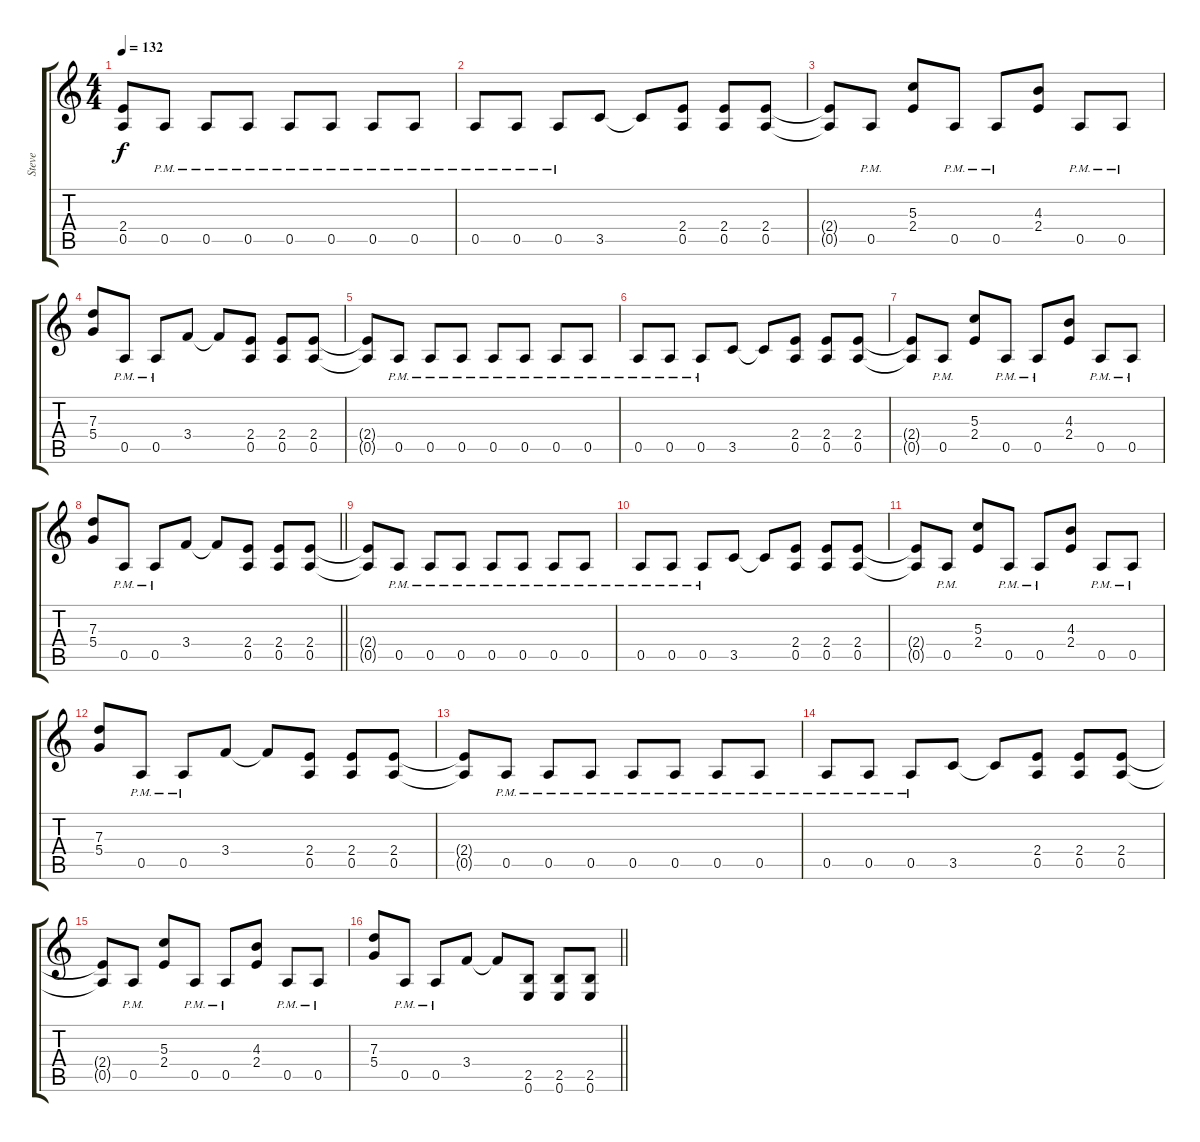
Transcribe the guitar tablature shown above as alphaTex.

\track ("Steve" "Steve") {instrument distortionguitar}
\staff {score tabs}
\tuning (E4 B3 G3 D3 A2 E2) {hide}
\ts (4 4)
\tempo 132
\clef g2
\ks aminor
(2.4{t} 0.5{t}).8{dy f} 0.5{pm}.8 0.5{pm}.8 0.5{pm}.8 0.5{pm}.8 0.5{pm}.8 0.5{pm}.8 0.5{pm}.8 |
0.5{pm}.8 0.5{pm}.8 0.5{pm}.8 3.5.8 3.5{t}.8 (2.4 0.5).8 (2.4 0.5).8 (2.4 0.5).8 |
(2.4{t} 0.5{t}).8 0.5{pm}.8 (5.3 2.4).8 0.5{pm}.8 0.5{pm}.8 (4.3 2.4).8 0.5{pm}.8 0.5{pm}.8 |
(7.3 5.4).8 0.5{pm}.8 0.5{pm}.8 3.4.8 3.4{t}.8 (2.4 0.5).8 (2.4 0.5).8 (2.4 0.5).8 |
(2.4{t} 0.5{t}).8 0.5{pm}.8 0.5{pm}.8 0.5{pm}.8 0.5{pm}.8 0.5{pm}.8 0.5{pm}.8 0.5{pm}.8 |
0.5{pm}.8 0.5{pm}.8 0.5{pm}.8 3.5.8 3.5{t}.8 (2.4 0.5).8 (2.4 0.5).8 (2.4 0.5).8 |
(2.4{t} 0.5{t}).8 0.5{pm}.8 (5.3 2.4).8 0.5{pm}.8 0.5{pm}.8 (4.3 2.4).8 0.5{pm}.8 0.5{pm}.8 |
\barLineRight lightlight
(7.3 5.4).8 0.5{pm}.8 0.5{pm}.8 3.4.8 3.4{t}.8 (2.4 0.5).8 (2.4 0.5).8 (2.4 0.5).8 |
(2.4{t} 0.5{t}).8 0.5{pm}.8 0.5{pm}.8 0.5{pm}.8 0.5{pm}.8 0.5{pm}.8 0.5{pm}.8 0.5{pm}.8 |
0.5{pm}.8 0.5{pm}.8 0.5{pm}.8 3.5.8 3.5{t}.8 (2.4 0.5).8 (2.4 0.5).8 (2.4 0.5).8 |
(2.4{t} 0.5{t}).8 0.5{pm}.8 (5.3 2.4).8 0.5{pm}.8 0.5{pm}.8 (4.3 2.4).8 0.5{pm}.8 0.5{pm}.8 |
(7.3 5.4).8 0.5{pm}.8 0.5{pm}.8 3.4.8 3.4{t}.8 (2.4 0.5).8 (2.4 0.5).8 (2.4 0.5).8 |
(2.4{t} 0.5{t}).8 0.5{pm}.8 0.5{pm}.8 0.5{pm}.8 0.5{pm}.8 0.5{pm}.8 0.5{pm}.8 0.5{pm}.8 |
0.5{pm}.8 0.5{pm}.8 0.5{pm}.8 3.5.8 3.5{t}.8 (2.4 0.5).8 (2.4 0.5).8 (2.4 0.5).8 |
(2.4{t} 0.5{t}).8 0.5{pm}.8 (5.3 2.4).8 0.5{pm}.8 0.5{pm}.8 (4.3 2.4).8 0.5{pm}.8 0.5{pm}.8 |
\barLineRight lightlight
(7.3 5.4).8 0.5{pm}.8 0.5{pm}.8 3.4.8 3.4{t}.8 (2.5 0.6).8 (2.5 0.6).8 (2.5 0.6).8
